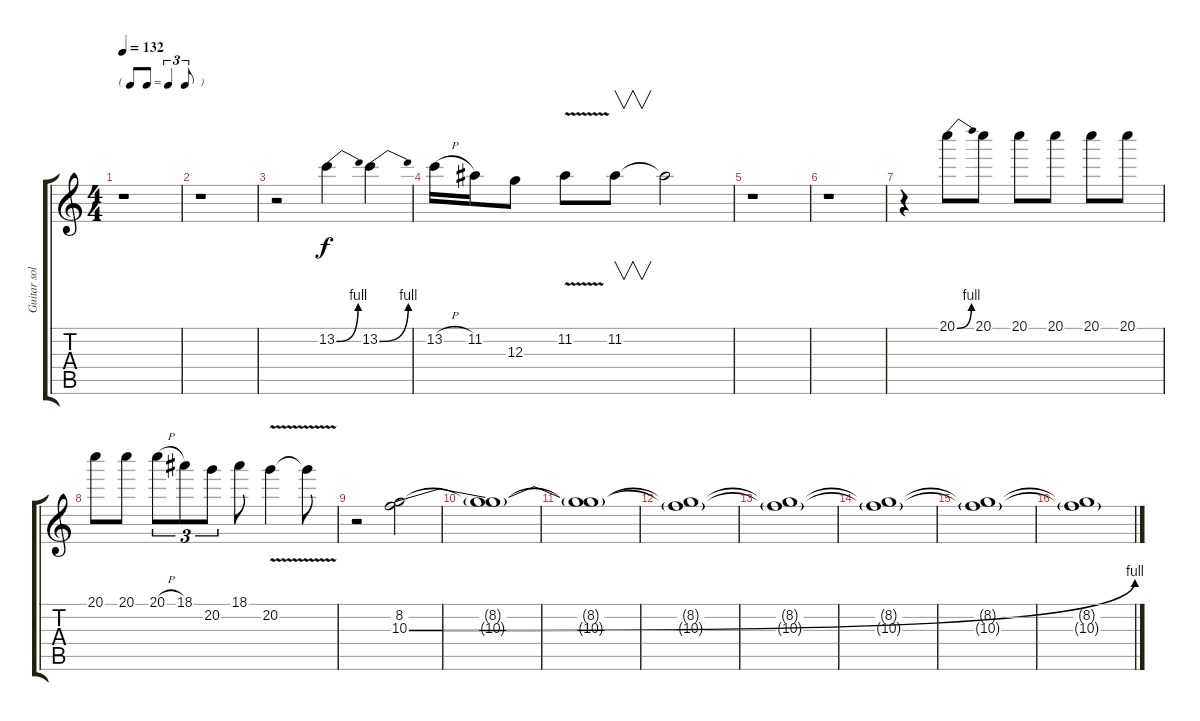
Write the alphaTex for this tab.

\track ("Guitar solo" "Guitar sol") {instrument overdrivenguitar}
\staff {score tabs}
\tuning (E4 B3 G3 D3 A2 E2) {hide}
\ts (4 4)
\tf triplet8th
\tempo 132
\clef g2
\ks c
r.1{dy f} |
r.1 |
r.2 13.2{be (bend 0 0 60 4)}.4 13.2{be (bend 0 0 60 4)}.4 |
13.2{h}.16 11.2.16 12.3.8 11.2{v}.8 11.2.8{v} 11.2{t}.2 |
r.1 |
r.1 |
r.4 20.1{be (bend 0 0 60 4)}.8 20.1.8 20.1.8 20.1.8 20.1.8 20.1.8 |
20.1.8 20.1.8 20.1{h}.8{tu (3 2)} 18.1.8{tu (3 2)} 20.2.8{tu (3 2)} 18.1.8 20.2{v}.4 20.2{t}.8 |
r.2 (8.2 10.3{be (bend 0 0 60 4)}).2 |
(8.2{t} 10.3{t}).1 |
(8.2{t} 10.3{t}).1 |
(8.2{t} 10.3{t}).1 |
(8.2{t} 10.3{t}).1 |
(8.2{t} 10.3{t}).1 |
(8.2{t} 10.3{t}).1 |
(8.2{t} 10.3{t}).1
